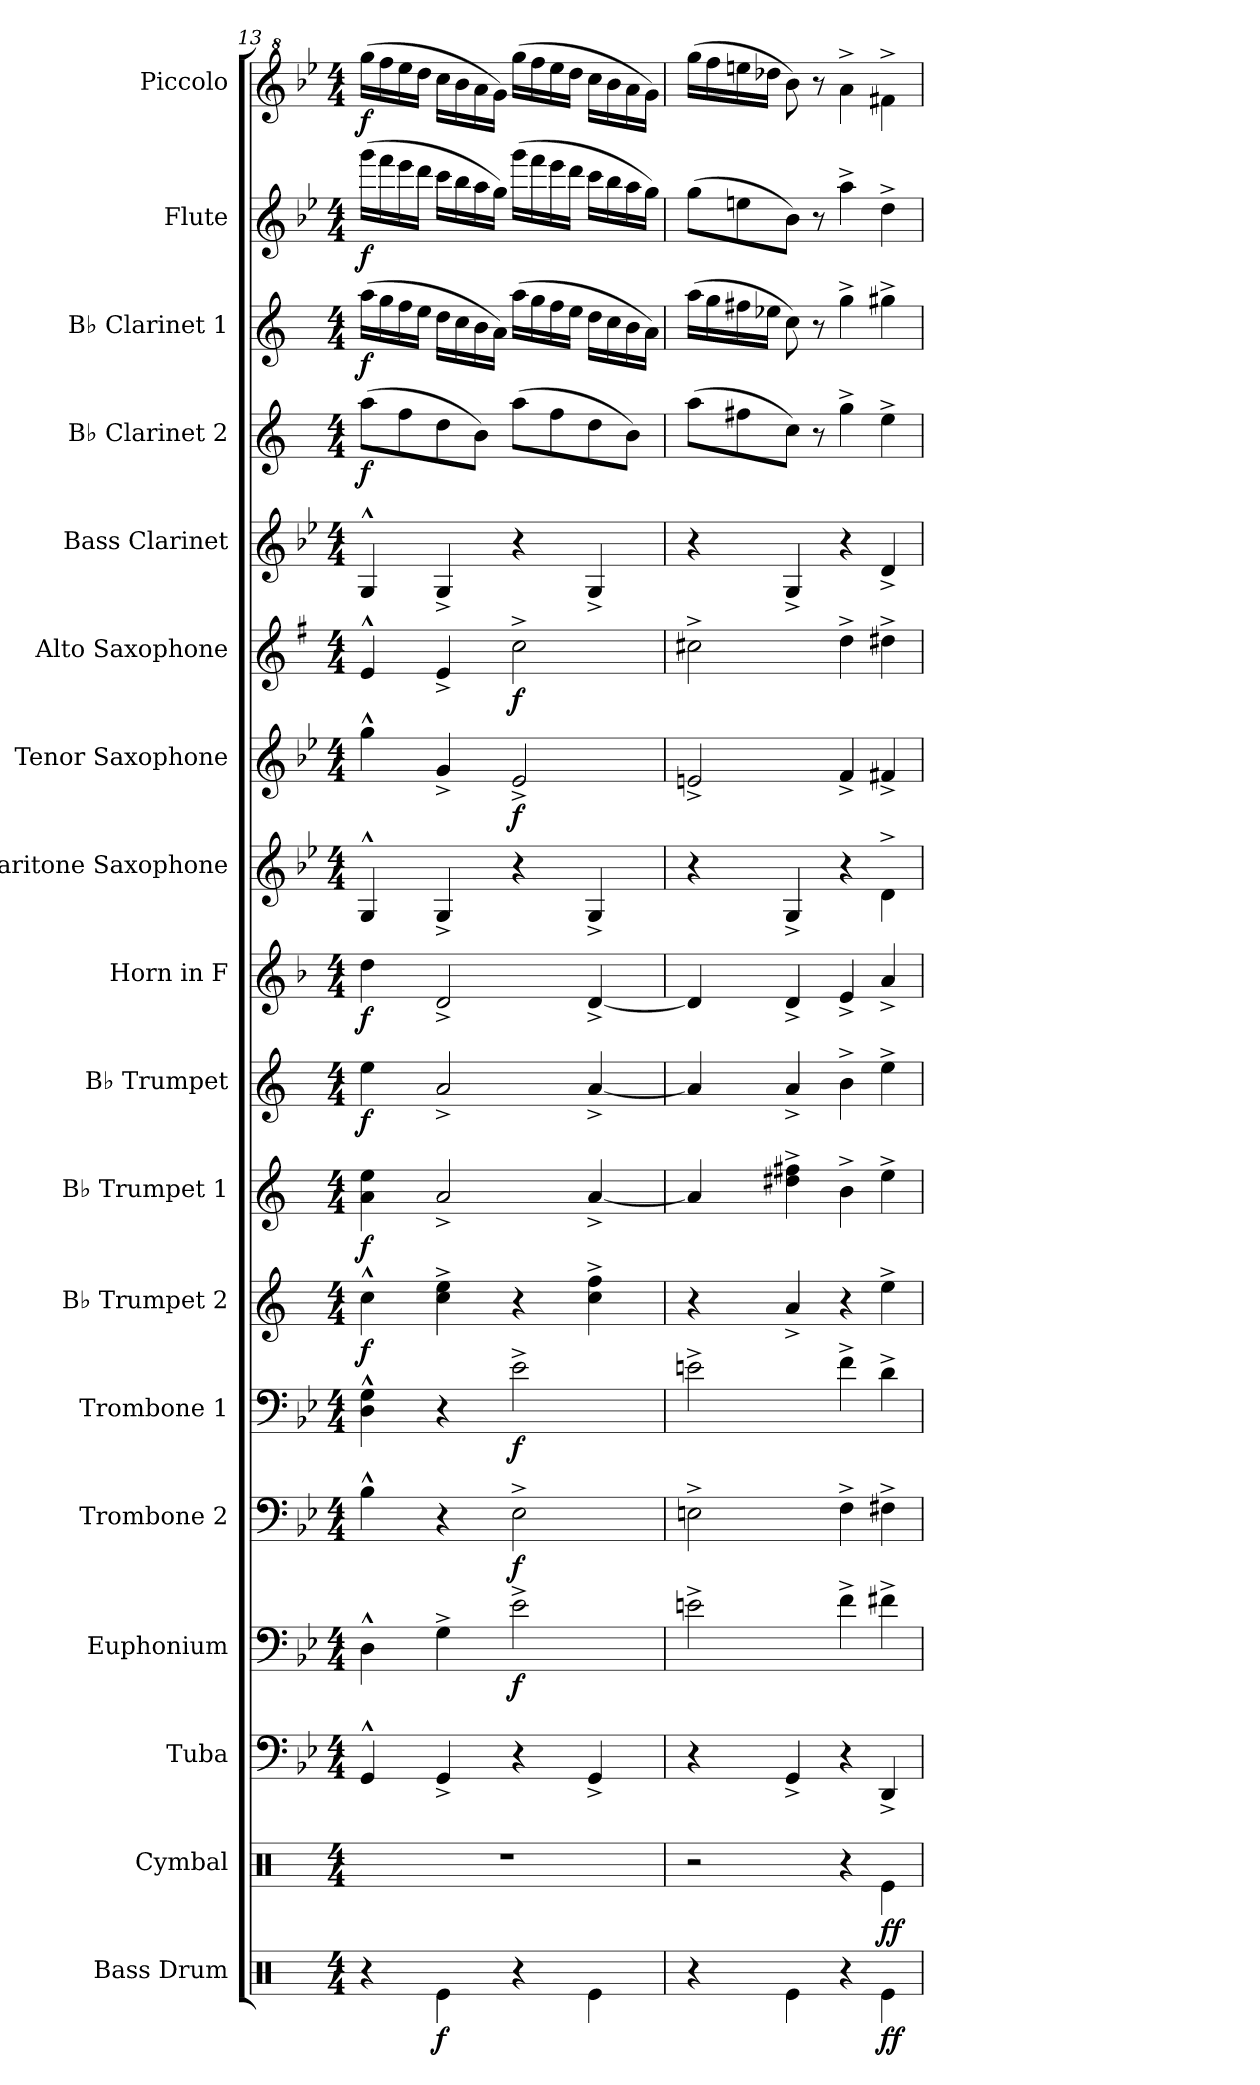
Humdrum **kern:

**kern	**dynam	**kern	**dynam	**kern	**kern	**dynam	**kern	**dynam	**kern	**dynam	**kern	**dynam	**kern	**dynam	**kern	**dynam	**kern	**dynam	**kern	**kern	**dynam	**kern	**dynam	**kern	**kern	**dynam	**kern	**dynam	**kern	**dynam	**kern	**dynam
*part18	*part18	*part17	*part17	*part16	*part15	*part15	*part14	*part14	*part13	*part13	*part12	*part12	*part11	*part11	*part10	*part10	*part9	*part9	*part8	*part7	*part7	*part6	*part6	*part5	*part4	*part4	*part3	*part3	*part2	*part2	*part1	*part1
*staff18	*staff18	*staff17	*staff17	*staff16	*staff15	*staff15	*staff14	*staff14	*staff13	*staff13	*staff12	*staff12	*staff11	*staff11	*staff10	*staff10	*staff9	*staff9	*staff8	*staff7	*staff7	*staff6	*staff6	*staff5	*staff4	*staff4	*staff3	*staff3	*staff2	*staff2	*staff1	*staff1
*I"Bass Drum	*	*I"Cymbal	*	*I"Tuba	*I"Euphonium	*	*I"Trombone 2	*	*I"Trombone 1	*	*I"B♭ Trumpet 2	*	*I"B♭ Trumpet 1	*	*I"B♭ Trumpet	*	*I"Horn in F	*	*I"Baritone Saxophone	*I"Tenor Saxophone	*	*I"Alto Saxophone	*	*I"Bass Clarinet	*I"B♭ Clarinet 2	*	*I"B♭ Clarinet 1	*	*I"Flute	*	*I"Piccolo	*
*I'B. Dr.	*	*I'Cym.	*	*I'Tba.	*I'Euph.	*	*I'Tbn. 2	*	*I'Tbn. 1	*	*I'B♭ Tpt. 2	*	*I'B♭ Tpt. 1	*	*I'B♭ Tpt.	*	*	*	*I'Bar. Sax.	*I'T. Sax.	*	*I'A. Sax.	*	*I'B. Cl.	*I'B♭ Cl. 2	*	*I'B♭ Cl. 1	*	*I'Fl.	*	*I'Picc.	*
!!LO:PB:g=z
*clefX	*	*clefX	*	*clefF4	*clefF4	*	*clefF4	*	*clefF4	*	*clefG2	*	*clefG2	*	*clefG2	*	*clefG2	*	*clefG2	*clefG2	*	*clefG2	*	*clefG2	*clefG2	*	*clefG2	*	*clefG2	*	*clefG^2	*
*	*	*	*	*	*	*	*	*	*	*	*ITrd1c2	*	*ITrd1c2	*	*ITrd1c2	*	*ITrd4c7	*	*ITrd12c21	*ITrd8c14	*	*ITrd5c9	*	*ITrd8c14	*ITrd1c2	*	*ITrd1c2	*	*	*	*ITrd-7c-12	*
*k[]	*	*k[]	*	*k[b-e-]	*k[b-e-]	*	*k[b-e-]	*	*k[b-e-]	*	*k[b-e-]	*	*k[b-e-]	*	*k[b-e-]	*	*k[b-e-]	*	*k[b-e-]	*k[b-e-]	*	*k[b-e-]	*	*k[b-e-]	*k[b-e-]	*	*k[b-e-]	*	*k[b-e-]	*	*k[b-e-]	*
*M4/4	*	*M4/4	*	*M4/4	*M4/4	*	*M4/4	*	*M4/4	*	*M4/4	*	*M4/4	*	*M4/4	*	*M4/4	*	*M4/4	*M4/4	*	*M4/4	*	*M4/4	*M4/4	*	*M4/4	*	*M4/4	*	*M4/4	*
=13	=13	=13	=13	=13	=13	=13	=13	=13	=13	=13	=13	=13	=13	=13	=13	=13	=13	=13	=13	=13	=13	=13	=13	=13	=13	=13	=13	=13	=13	=13	=13	=13
!	!	!	!	!	!	!	!	!	!	!	!	!LO:DY:b	!	!LO:DY:b	!	!LO:DY:b	!	!LO:DY:b	!	!	!	!	!	!	!	!LO:DY:b	!	!LO:DY:b	!	!LO:DY:b	!	!LO:DY:b
4r	.	1r	.	4GG^^/	4D^^\	.	4B-^^\	.	4D\^^ 4G\^^	.	4b-^^\	f	4g\ 4dd\	f	4dd\	f	4g\	f	4GG^^/	4g^^\	.	4G^^/	.	4GG^^/	(8gg\L	f	(16gg\LL	f	(16ggg\LL	f	(16gggg\LL	f
.	.	.	.	.	.	.	.	.	.	.	.	.	.	.	.	.	.	.	.	.	.	.	.	.	.	.	16ff\	.	16fff\	.	16ffff\	.
.	.	.	.	.	.	.	.	.	.	.	.	.	.	.	.	.	.	.	.	.	.	.	.	.	8ee-\	.	16ee-\	.	16eee-\	.	16eeee-\	.
.	.	.	.	.	.	.	.	.	.	.	.	.	.	.	.	.	.	.	.	.	.	.	.	.	.	.	16dd\JJ	.	16ddd\JJ	.	16dddd\JJ	.
!	!LO:DY:b	!	!	!	!	!	!	!	!	!	!	!	!	!	!	!	!	!	!	!	!	!	!	!	!	!	!	!	!	!	!	!
4Re\	f	.	.	4GG^/	4G^\	.	4r	.	4r	.	4b-\^ 4dd\^	.	2g^/	.	2g^/	.	2G^/	.	4GG^/	4G^/	.	4G^/	.	4GG^/	8cc\	.	16cc\LL	.	16ccc\LL	.	16cccc\LL	.
.	.	.	.	.	.	.	.	.	.	.	.	.	.	.	.	.	.	.	.	.	.	.	.	.	.	.	16b-\	.	16bb-\	.	16bbb-\	.
.	.	.	.	.	.	.	.	.	.	.	.	.	.	.	.	.	.	.	.	.	.	.	.	.	8a\J)	.	16a\	.	16aa\	.	16aaa\	.
.	.	.	.	.	.	.	.	.	.	.	.	.	.	.	.	.	.	.	.	.	.	.	.	.	.	.	16g\JJ)	.	16gg\JJ)	.	16ggg\JJ)	.
!	!	!	!	!	!	!LO:DY:b	!	!LO:DY:b	!	!LO:DY:b	!	!	!	!	!	!	!	!	!	!	!LO:DY:b	!	!LO:DY:b	!	!	!	!	!	!	!	!	!
4r	.	.	.	4r	2e-^\	f	2E-^\	f	2e-^\	f	4r	.	.	.	.	.	.	.	4r	2E-^/	f	2e-^\	f	4r	(8gg\L	.	(16gg\LL	.	(16ggg\LL	.	(16gggg\LL	.
.	.	.	.	.	.	.	.	.	.	.	.	.	.	.	.	.	.	.	.	.	.	.	.	.	.	.	16ff\	.	16fff\	.	16ffff\	.
.	.	.	.	.	.	.	.	.	.	.	.	.	.	.	.	.	.	.	.	.	.	.	.	.	8ee-\	.	16ee-\	.	16eee-\	.	16eeee-\	.
.	.	.	.	.	.	.	.	.	.	.	.	.	.	.	.	.	.	.	.	.	.	.	.	.	.	.	16dd\JJ	.	16ddd\JJ	.	16dddd\JJ	.
4Re\	.	.	.	4GG^/	.	.	.	.	.	.	4b-\^ 4ee-\^	.	[4g^/	.	[4g^/	.	[4G^/	.	4GG^/	.	.	.	.	4GG^/	8cc\	.	16cc\LL	.	16ccc\LL	.	16cccc\LL	.
.	.	.	.	.	.	.	.	.	.	.	.	.	.	.	.	.	.	.	.	.	.	.	.	.	.	.	16b-\	.	16bb-\	.	16bbb-\	.
.	.	.	.	.	.	.	.	.	.	.	.	.	.	.	.	.	.	.	.	.	.	.	.	.	8a\J)	.	16a\	.	16aa\	.	16aaa\	.
.	.	.	.	.	.	.	.	.	.	.	.	.	.	.	.	.	.	.	.	.	.	.	.	.	.	.	16g\JJ)	.	16gg\JJ)	.	16ggg\JJ)	.
=14	=14	=14	=14	=14	=14	=14	=14	=14	=14	=14	=14	=14	=14	=14	=14	=14	=14	=14	=14	=14	=14	=14	=14	=14	=14	=14	=14	=14	=14	=14	=14	=14
4r	.	2r	.	4r	2en^\	.	2En^\	.	2en^\	.	4r	.	4g/]	.	4g/]	.	4G/]	.	4r	2En^/	.	2en^\	.	4r	(8gg\L	.	(16gg\LL	.	(8gg\L	.	(16gggg\LL	.
.	.	.	.	.	.	.	.	.	.	.	.	.	.	.	.	.	.	.	.	.	.	.	.	.	.	.	16ff\	.	.	.	16ffff\	.
.	.	.	.	.	.	.	.	.	.	.	.	.	.	.	.	.	.	.	.	.	.	.	.	.	8een\	.	16een\	.	8een\	.	16eeeen\	.
.	.	.	.	.	.	.	.	.	.	.	.	.	.	.	.	.	.	.	.	.	.	.	.	.	.	.	16dd-X\JJ	.	.	.	16dddd-X\JJ	.
4Re\	.	.	.	4GG^/	.	.	.	.	.	.	4g^/	.	4cc#X\^ 4een\^	.	4g^/	.	4G^/	.	4GG^/	.	.	.	.	4GG^/	8b-\J)	.	8b-\)	.	8b-\J)	.	8bbb-\)	.
.	.	.	.	.	.	.	.	.	.	.	.	.	.	.	.	.	.	.	.	.	.	.	.	.	8r	.	8r	.	8r	.	8r	.
4r	.	4r	.	4r	4f^\	.	4F^\	.	4f^\	.	4r	.	4a^\	.	4a^\	.	4A^/	.	4r	4F^/	.	4f^\	.	4r	4ff^\	.	4ff^\	.	4aa^\	.	4aaa^\	.
!	!LO:DY:b	!	!LO:DY:b	!	!	!	!	!	!	!	!	!	!	!	!	!	!	!	!	!	!	!	!	!	!	!	!	!	!	!	!	!
4Re\	ff	4Re\	ff	4DD^/	4f#X^\	.	4F#X^\	.	4d^\	.	4dd^\	.	4dd^\	.	4dd^\	.	4d^/	.	4D^\	4F#X^/	.	4f#X^\	.	4D^/	4dd^\	.	4ff#X^\	.	4dd^\	.	4fff#X^\	.
=	=	=	=	=	=	=	=	=	=	=	=	=	=	=	=	=	=	=	=	=	=	=	=	=	=	=	=	=	=	=	=	=
*-	*-	*-	*-	*-	*-	*-	*-	*-	*-	*-	*-	*-	*-	*-	*-	*-	*-	*-	*-	*-	*-	*-	*-	*-	*-	*-	*-	*-	*-	*-	*-	*-
